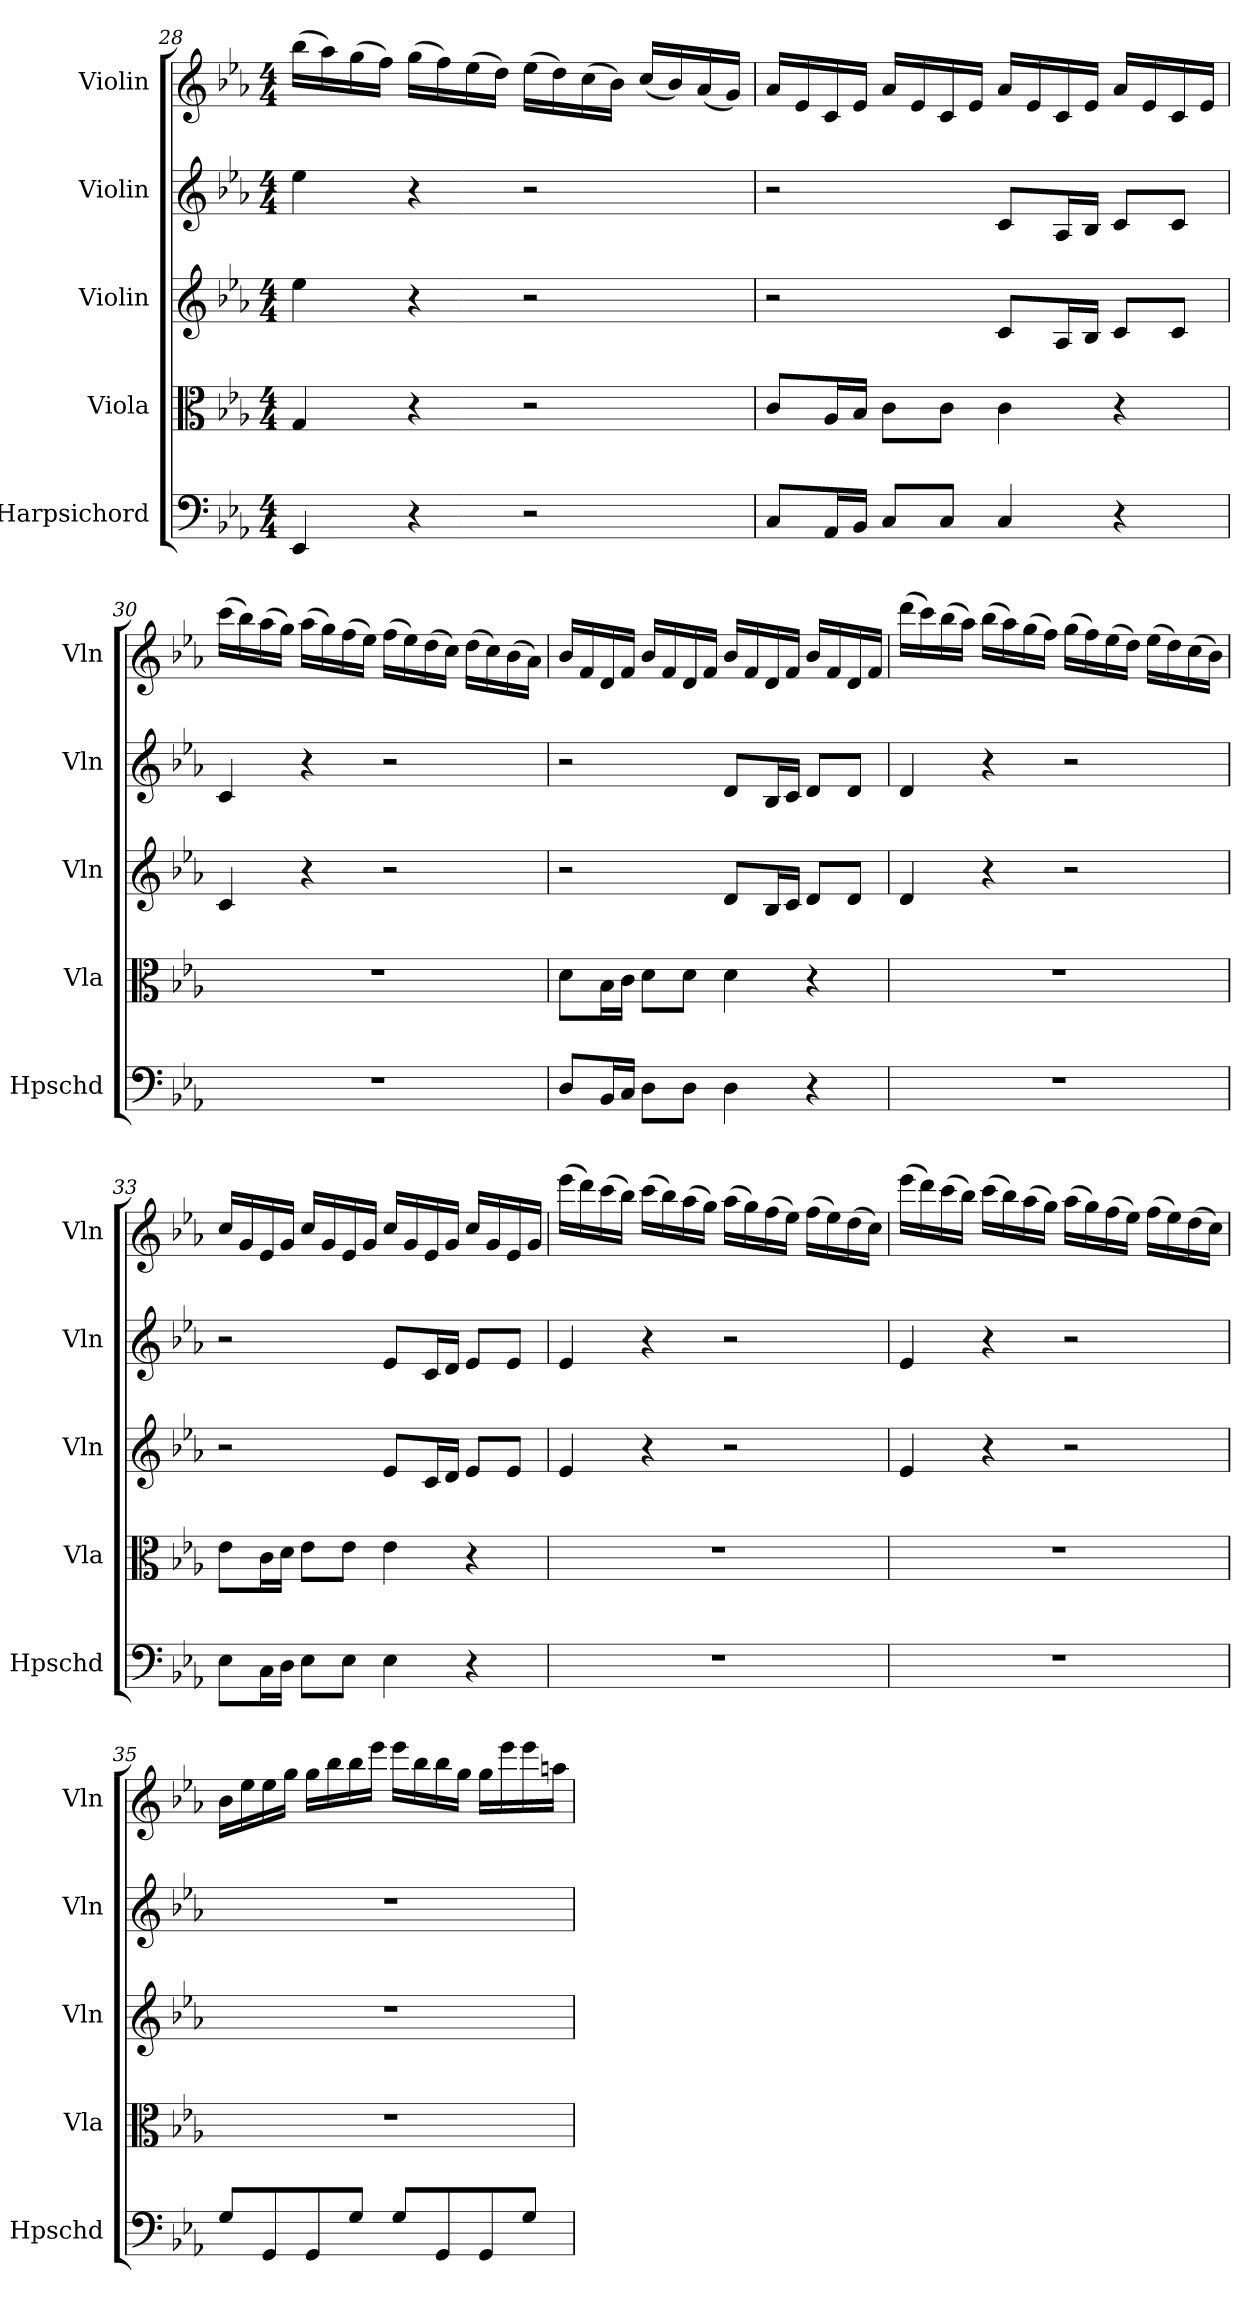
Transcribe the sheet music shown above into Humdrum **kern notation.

**kern	**kern	**kern	**kern	**kern
*part5	*part4	*part3	*part2	*part1
*staff5	*staff4	*staff3	*staff2	*staff1
*I"Harpsichord	*I"Viola	*I"Violin	*I"Violin	*I"Violin
*I'Hpschd	*I'Vla	*I'Vln	*I'Vln	*I'Vln
*clefF4	*clefC3	*clefG2	*clefG2	*clefG2
*k[b-e-a-]	*k[b-e-a-]	*k[b-e-a-]	*k[b-e-a-]	*k[b-e-a-]
*M4/4	*M4/4	*M4/4	*M4/4	*M4/4
=28	=28	=28	=28	=28
4EE-/	4G/	4ee-\	4ee-\	(16bb-\LL
.	.	.	.	16aa-\)
.	.	.	.	(16gg\
.	.	.	.	16ff\JJ)
4r	4r	4r	4r	(16gg\LL
.	.	.	.	16ff\)
.	.	.	.	(16ee-\
.	.	.	.	16dd\JJ)
2r	2r	2r	2r	(16ee-\LL
.	.	.	.	16dd\)
.	.	.	.	(16cc\
.	.	.	.	16b-\JJ)
.	.	.	.	(16cc/LL
.	.	.	.	16b-/)
.	.	.	.	(16a-/
.	.	.	.	16g/JJ)
=29	=29	=29	=29	=29
8C/L	8c/L	2r	2r	16a-/LL
.	.	.	.	16e-/
16AA-/L	16A-/L	.	.	16c/
16BB-/JJ	16B-/JJ	.	.	16e-/JJ
8C/L	8c\L	.	.	16a-/LL
.	.	.	.	16e-/
8C/J	8c\J	.	.	16c/
.	.	.	.	16e-/JJ
4C/	4c\	8c/L	8c/L	16a-/LL
.	.	.	.	16e-/
.	.	16A-/L	16A-/L	16c/
.	.	16B-/JJ	16B-/JJ	16e-/JJ
4r	4r	8c/L	8c/L	16a-/LL
.	.	.	.	16e-/
.	.	8c/J	8c/J	16c/
.	.	.	.	16e-/JJ
=30	=30	=30	=30	=30
1r	1r	4c/	4c/	(16ccc\LL
.	.	.	.	16bb-\)
.	.	.	.	(16aa-\
.	.	.	.	16gg\JJ)
.	.	4r	4r	(16aa-\LL
.	.	.	.	16gg\)
.	.	.	.	(16ff\
.	.	.	.	16ee-\JJ)
.	.	2r	2r	(16ff\LL
.	.	.	.	16ee-\)
.	.	.	.	(16dd\
.	.	.	.	16cc\JJ)
.	.	.	.	(16dd\LL
.	.	.	.	16cc\)
.	.	.	.	(16b-\
.	.	.	.	16a-\JJ)
=31	=31	=31	=31	=31
8D/L	8d\L	2r	2r	16b-/LL
.	.	.	.	16f/
16BB-/L	16B-\L	.	.	16d/
16C/JJ	16c\JJ	.	.	16f/JJ
8D\L	8d\L	.	.	16b-/LL
.	.	.	.	16f/
8D\J	8d\J	.	.	16d/
.	.	.	.	16f/JJ
4D\	4d\	8d/L	8d/L	16b-/LL
.	.	.	.	16f/
.	.	16B-/L	16B-/L	16d/
.	.	16c/JJ	16c/JJ	16f/JJ
4r	4r	8d/L	8d/L	16b-/LL
.	.	.	.	16f/
.	.	8d/J	8d/J	16d/
.	.	.	.	16f/JJ
=32	=32	=32	=32	=32
1r	1r	4d/	4d/	(16ddd\LL
.	.	.	.	16ccc\)
.	.	.	.	(16bb-\
.	.	.	.	16aa-\JJ)
.	.	4r	4r	(16bb-\LL
.	.	.	.	16aa-\)
.	.	.	.	(16gg\
.	.	.	.	16ff\JJ)
.	.	2r	2r	(16gg\LL
.	.	.	.	16ff\)
.	.	.	.	(16ee-\
.	.	.	.	16dd\JJ)
.	.	.	.	(16ee-\LL
.	.	.	.	16dd\)
.	.	.	.	(16cc\
.	.	.	.	16b-\JJ)
=33	=33	=33	=33	=33
8E-\L	8e-\L	2r	2r	16cc/LL
.	.	.	.	16g/
16C\L	16c\L	.	.	16e-/
16D\JJ	16d\JJ	.	.	16g/JJ
8E-\L	8e-\L	.	.	16cc/LL
.	.	.	.	16g/
8E-\J	8e-\J	.	.	16e-/
.	.	.	.	16g/JJ
4E-\	4e-\	8e-/L	8e-/L	16cc/LL
.	.	.	.	16g/
.	.	16c/L	16c/L	16e-/
.	.	16d/JJ	16d/JJ	16g/JJ
4r	4r	8e-/L	8e-/L	16cc/LL
.	.	.	.	16g/
.	.	8e-/J	8e-/J	16e-/
.	.	.	.	16g/JJ
=34	=34	=34	=34	=34
1r	1r	4e-/	4e-/	(16eee-\LL
.	.	.	.	16ddd\)
.	.	.	.	(16ccc\
.	.	.	.	16bb-\JJ)
.	.	4r	4r	(16ccc\LL
.	.	.	.	16bb-\)
.	.	.	.	(16aa-\
.	.	.	.	16gg\JJ)
.	.	2r	2r	(16aa-\LL
.	.	.	.	16gg\)
.	.	.	.	(16ff\
.	.	.	.	16ee-\JJ)
.	.	.	.	(16ff\LL
.	.	.	.	16ee-\)
.	.	.	.	(16dd\
.	.	.	.	16cc\JJ)
=34	=34	=34	=34	=34
1r	1r	4e-/	4e-/	(16eee-\LL
.	.	.	.	16ddd\)
.	.	.	.	(16ccc\
.	.	.	.	16bb-\JJ)
.	.	4r	4r	(16ccc\LL
.	.	.	.	16bb-\)
.	.	.	.	(16aa-\
.	.	.	.	16gg\JJ)
.	.	2r	2r	(16aa-\LL
.	.	.	.	16gg\)
.	.	.	.	(16ff\
.	.	.	.	16ee-\JJ)
.	.	.	.	(16ff\LL
.	.	.	.	16ee-\)
.	.	.	.	(16dd\
.	.	.	.	16cc\JJ)
=35	=35	=35	=35	=35
8G/L	1r	1r	1r	16b-\LL
.	.	.	.	16ee-\
8GG/	.	.	.	16ee-\
.	.	.	.	16gg\JJ
8GG/	.	.	.	16gg\LL
.	.	.	.	16bb-\
8G/J	.	.	.	16bb-\
.	.	.	.	16eee-\JJ
8G/L	.	.	.	16eee-\LL
.	.	.	.	16bb-\
8GG/	.	.	.	16bb-\
.	.	.	.	16gg\JJ
8GG/	.	.	.	16gg\LL
.	.	.	.	16eee-\
8G/J	.	.	.	16eee-\
.	.	.	.	16aan\JJ
=	=	=	=	=
*-	*-	*-	*-	*-
